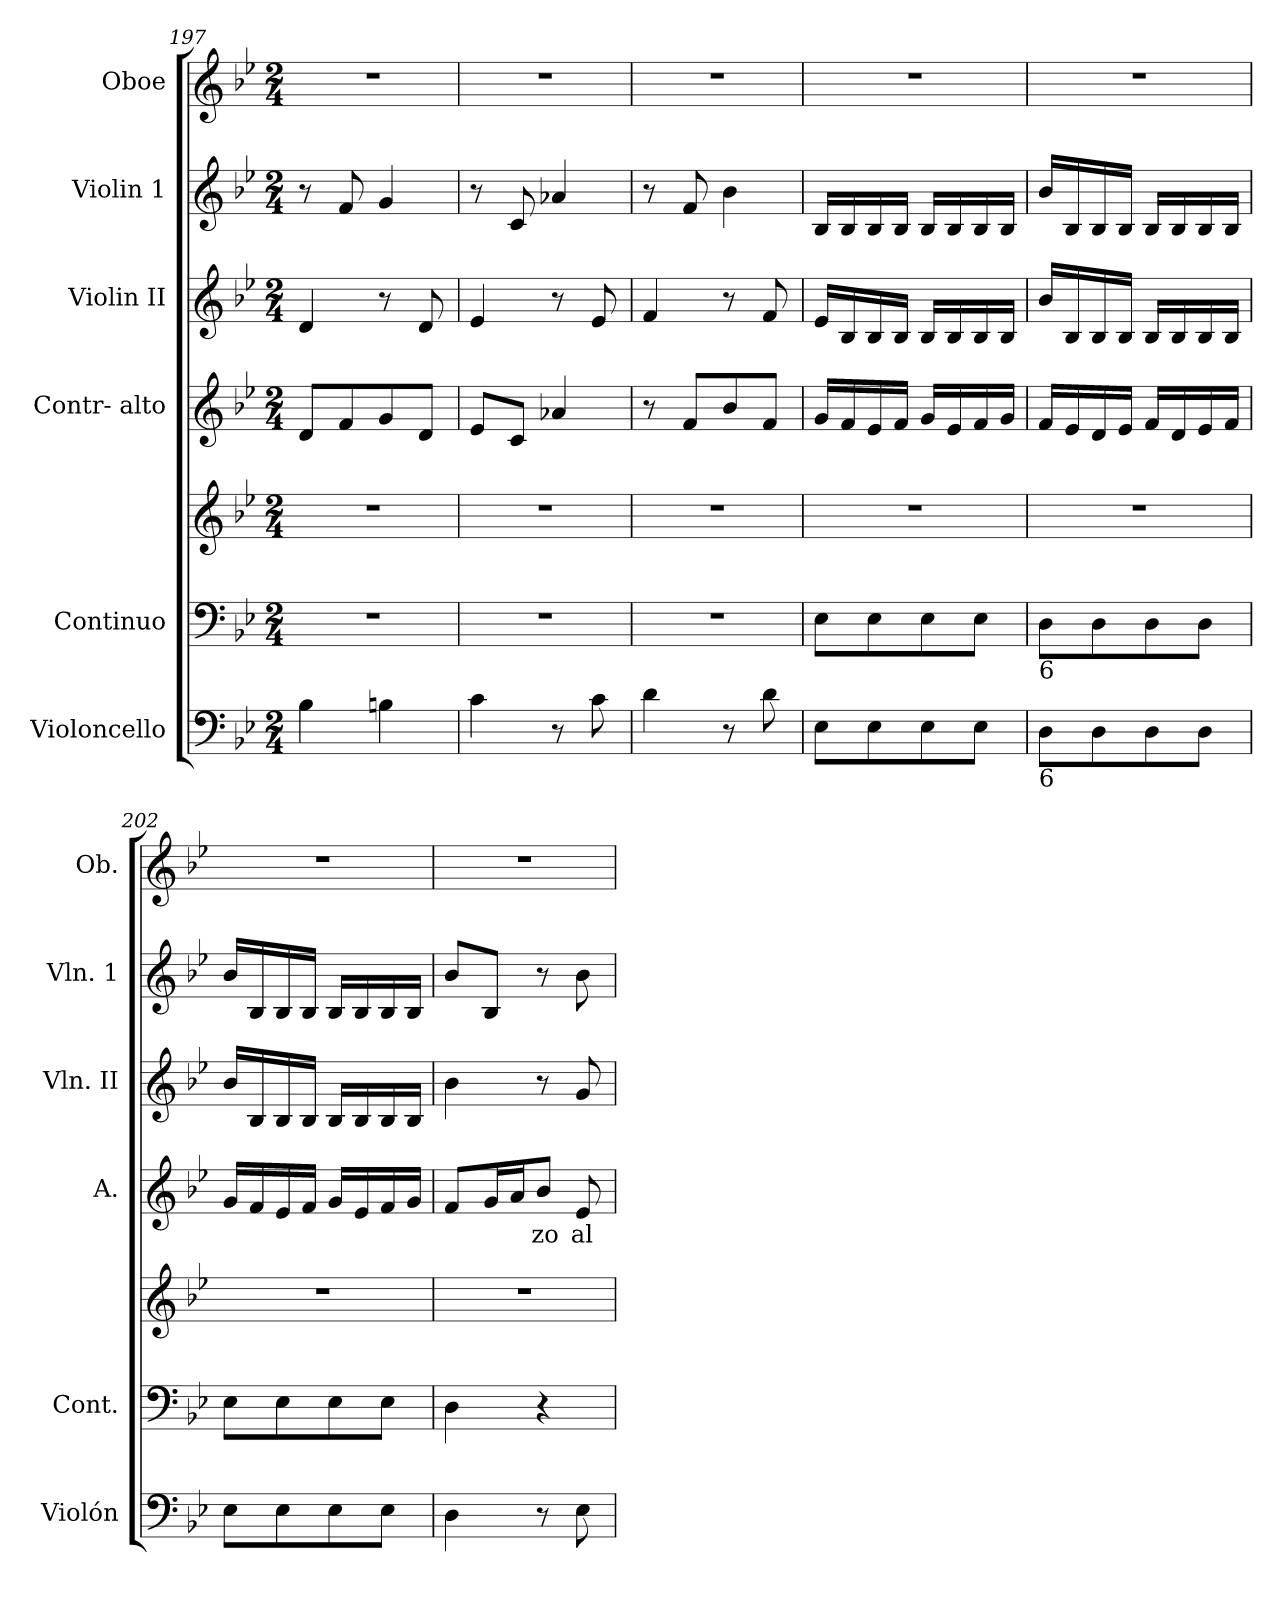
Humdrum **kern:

**kern	**kern	**kern	**kern	**text	**kern	**kern	**kern
*part6	*part5	*part5	*part4	*part4	*part3	*part2	*part1
*staff7	*staff6	*staff5	*staff4	*staff4	*staff3	*staff2	*staff1
*I"Violoncello	*I"Continuo	*	*I"Contr- alto	*	*I"Violin II	*I"Violin 1	*I"Oboe
*I'Violón	*I'Cont.	*	*I'A.	*	*I'Vln. II	*I'Vln. 1	*I'Ob.
*clefF4	*clefF4	*clefG2	*clefG2	*	*clefG2	*clefG2	*clefG2
*k[b-e-]	*k[b-e-]	*k[b-e-]	*k[b-e-]	*	*k[b-e-]	*k[b-e-]	*k[b-e-]
*B-:	*B-:	*B-:	*B-:	*	*B-:	*B-:	*B-:
*M2/4	*M2/4	*M2/4	*M2/4	*	*M2/4	*M2/4	*M2/4
=197	=197	=197	=197	=197	=197	=197	=197
!	!LO:N:vis=1	!LO:N:vis=1	!	!	!	!	!LO:N:vis=1
4B-i\	2r	2r	8di/L	.	4di/	8r	2r
.	.	.	8fi/	.	.	8fi/	.
4Bni\	.	.	8gi/	.	8r	4gi/	.
.	.	.	8di/J	.	8di/	.	.
=198	=198	=198	=198	=198	=198	=198	=198
!	!LO:N:vis=1	!LO:N:vis=1	!	!	!	!	!LO:N:vis=1
4ci\	2r	2r	8e-i/L	.	4e-i/	8r	2r
.	.	.	8ci/J	.	.	8ci/	.
8r	.	.	4a-Xi/	.	8r	4a-Xi/	.
8ci\	.	.	.	.	8e-i/	.	.
=199	=199	=199	=199	=199	=199	=199	=199
!	!LO:N:vis=1	!LO:N:vis=1	!	!	!	!	!LO:N:vis=1
4di\	2r	2r	8r	.	4fi/	8r	2r
.	.	.	8fi/L	.	.	8fi/	.
8r	.	.	8b-i/	.	8r	4b-i\	.
8di\	.	.	8fi/J	.	8fi/	.	.
=200	=200	=200	=200	=200	=200	=200	=200
!	!	!LO:N:vis=1	!	!	!	!	!LO:N:vis=1
8E-i\L	8E-i\L	2r	16gi/LL	.	16e-i/LL	16B-i/LL	2r
.	.	.	16fi/	.	16B-i/	16B-i/	.
8E-i\	8E-i\	.	16e-i/	.	16B-i/	16B-i/	.
.	.	.	16fi/JJ	.	16B-i/JJ	16B-i/JJ	.
8E-i\	8E-i\	.	16gi/LL	.	16B-i/LL	16B-i/LL	.
.	.	.	16e-i/	.	16B-i/	16B-i/	.
8E-i\J	8E-i\J	.	16fi/	.	16B-i/	16B-i/	.
.	.	.	16gi/JJ	.	16B-i/JJ	16B-i/JJ	.
=201	=201	=201	=201	=201	=201	=201	=201
!	!LO:TX:b:t=6	!	!	!	!	!	!
!LO:TX:b:t=6	!	!	!	!	!	!	!
!	!	!LO:N:vis=1	!	!	!	!	!LO:N:vis=1
8Di\L	8Di\L	2r	16fi/LL	.	16b-i/LL	16b-i/LL	2r
.	.	.	16e-i/	.	16B-i/	16B-i/	.
8Di\	8Di\	.	16di/	.	16B-i/	16B-i/	.
.	.	.	16e-i/JJ	.	16B-i/JJ	16B-i/JJ	.
8Di\	8Di\	.	16fi/LL	.	16B-i/LL	16B-i/LL	.
.	.	.	16di/	.	16B-i/	16B-i/	.
8Di\J	8Di\J	.	16e-i/	.	16B-i/	16B-i/	.
.	.	.	16fi/JJ	.	16B-i/JJ	16B-i/JJ	.
!!LO:PB:g=z
=202	=202	=202	=202	=202	=202	=202	=202
!	!	!LO:N:vis=1	!	!	!	!	!LO:N:vis=1
8E-i\L	8E-i\L	2r	16gi/LL	.	16b-i/LL	16b-i/LL	2r
.	.	.	16fi/	.	16B-i/	16B-i/	.
8E-i\	8E-i\	.	16e-i/	.	16B-i/	16B-i/	.
.	.	.	16fi/JJ	.	16B-i/JJ	16B-i/JJ	.
8E-i\	8E-i\	.	16gi/LL	.	16B-i/LL	16B-i/LL	.
.	.	.	16e-i/	.	16B-i/	16B-i/	.
8E-i\J	8E-i\J	.	16fi/	.	16B-i/	16B-i/	.
.	.	.	16gi/JJ	.	16B-i/JJ	16B-i/JJ	.
=203	=203	=203	=203	=203	=203	=203	=203
!	!	!LO:N:vis=1	!	!	!	!	!LO:N:vis=1
4Di\	4Di\	2r	8fi/L	.	4b-i\	8b-i/L	2r
.	.	.	16gi/L	.	.	8B-i/J	.
.	.	.	16ai/J	.	.	.	.
!	!	!	!	!LO:LY:b:color=#000000	!	!	!
8r	4r	.	8b-i/J	-zo	8r	8r	.
!	!	!	!	!LO:LY:b:color=#000000	!	!	!
8E-i\	.	.	8e-i/	al	8gi/	8b-i\	.
=	=	=	=	=	=	=	=
*-	*-	*-	*-	*-	*-	*-	*-
